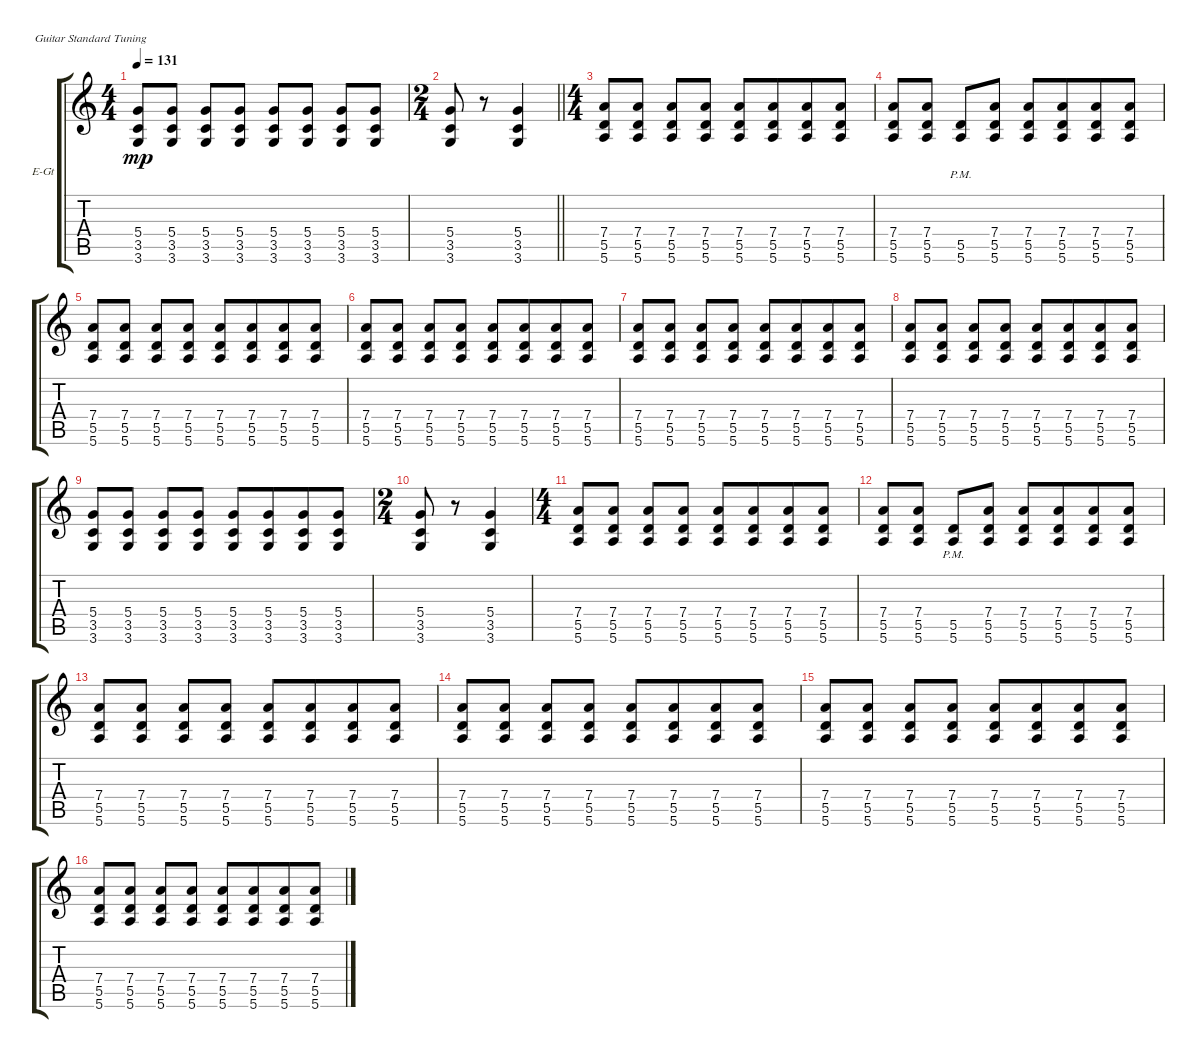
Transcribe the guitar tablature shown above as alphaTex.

\bracketExtendMode groupsimilarinstruments
\firstSystemTrackNameOrientation horizontal
\otherSystemsTrackNameOrientation horizontal
\track ("L Rhythm" "E-Gt") {instrument distortionguitar}
\staff {score tabs}
\tuning (E4 B3 G3 D3 A2 E2)
\ts (4 4)
\tempo 131
\clef g2
\ks c
(5.4 3.5 3.6).8{dy mp} (5.4 3.5 3.6).8 (5.4 3.5 3.6).8 (5.4 3.5 3.6).8 (5.4 3.5 3.6).8 (5.4 3.5 3.6).8 (5.4 3.5 3.6).8 (5.4 3.5 3.6).8 |
\ts (2 4)
\beaming (8 2 2)
\barLineRight lightlight
(5.4 3.5 3.6).8 r.8 (5.4 3.5 3.6).4 |
\ts (4 4)
\beaming (8 2 2 4)
(7.4 5.5 5.6).8 (7.4 5.5 5.6).8 (7.4 5.5 5.6).8 (7.4 5.5 5.6).8 (7.4 5.5 5.6).8 (7.4 5.5 5.6).8 (7.4 5.5 5.6).8 (7.4 5.5 5.6).8 |
(7.4 5.5 5.6).8 (7.4 5.5 5.6).8 (5.5{pm} 5.6{pm}).8 (7.4 5.5 5.6).8 (7.4 5.5 5.6).8 (7.4 5.5 5.6).8 (7.4 5.5 5.6).8 (7.4 5.5 5.6).8 |
(7.4 5.5 5.6).8 (7.4 5.5 5.6).8 (7.4 5.5 5.6).8 (7.4 5.5 5.6).8 (7.4 5.5 5.6).8 (7.4 5.5 5.6).8 (7.4 5.5 5.6).8 (7.4 5.5 5.6).8 |
(7.4 5.5 5.6).8 (7.4 5.5 5.6).8 (7.4 5.5 5.6).8 (7.4 5.5 5.6).8 (7.4 5.5 5.6).8 (7.4 5.5 5.6).8 (7.4 5.5 5.6).8 (7.4 5.5 5.6).8 |
(7.4 5.5 5.6).8 (7.4 5.5 5.6).8 (7.4 5.5 5.6).8 (7.4 5.5 5.6).8 (7.4 5.5 5.6).8 (7.4 5.5 5.6).8 (7.4 5.5 5.6).8 (7.4 5.5 5.6).8 |
(7.4 5.5 5.6).8 (7.4 5.5 5.6).8 (7.4 5.5 5.6).8 (7.4 5.5 5.6).8 (7.4 5.5 5.6).8 (7.4 5.5 5.6).8 (7.4 5.5 5.6).8 (7.4 5.5 5.6).8 |
(5.4 3.5 3.6).8 (5.4 3.5 3.6).8 (5.4 3.5 3.6).8 (5.4 3.5 3.6).8 (5.4 3.5 3.6).8 (5.4 3.5 3.6).8 (5.4 3.5 3.6).8 (5.4 3.5 3.6).8 |
\ts (2 4)
\beaming (8 2 2)
(5.4 3.5 3.6).8 r.8 (5.4 3.5 3.6).4 |
\ts (4 4)
\beaming (8 2 2 4)
(7.4 5.5 5.6).8 (7.4 5.5 5.6).8 (7.4 5.5 5.6).8 (7.4 5.5 5.6).8 (7.4 5.5 5.6).8 (7.4 5.5 5.6).8 (7.4 5.5 5.6).8 (7.4 5.5 5.6).8 |
(7.4 5.5 5.6).8 (7.4 5.5 5.6).8 (5.5{pm} 5.6{pm}).8 (7.4 5.5 5.6).8 (7.4 5.5 5.6).8 (7.4 5.5 5.6).8 (7.4 5.5 5.6).8 (7.4 5.5 5.6).8 |
(7.4 5.5 5.6).8 (7.4 5.5 5.6).8 (7.4 5.5 5.6).8 (7.4 5.5 5.6).8 (7.4 5.5 5.6).8 (7.4 5.5 5.6).8 (7.4 5.5 5.6).8 (7.4 5.5 5.6).8 |
(7.4 5.5 5.6).8 (7.4 5.5 5.6).8 (7.4 5.5 5.6).8 (7.4 5.5 5.6).8 (7.4 5.5 5.6).8 (7.4 5.5 5.6).8 (7.4 5.5 5.6).8 (7.4 5.5 5.6).8 |
(7.4 5.5 5.6).8 (7.4 5.5 5.6).8 (7.4 5.5 5.6).8 (7.4 5.5 5.6).8 (7.4 5.5 5.6).8 (7.4 5.5 5.6).8 (7.4 5.5 5.6).8 (7.4 5.5 5.6).8 |
(7.4 5.5 5.6).8 (7.4 5.5 5.6).8 (7.4 5.5 5.6).8 (7.4 5.5 5.6).8 (7.4 5.5 5.6).8 (7.4 5.5 5.6).8 (7.4 5.5 5.6).8 (7.4 5.5 5.6).8
